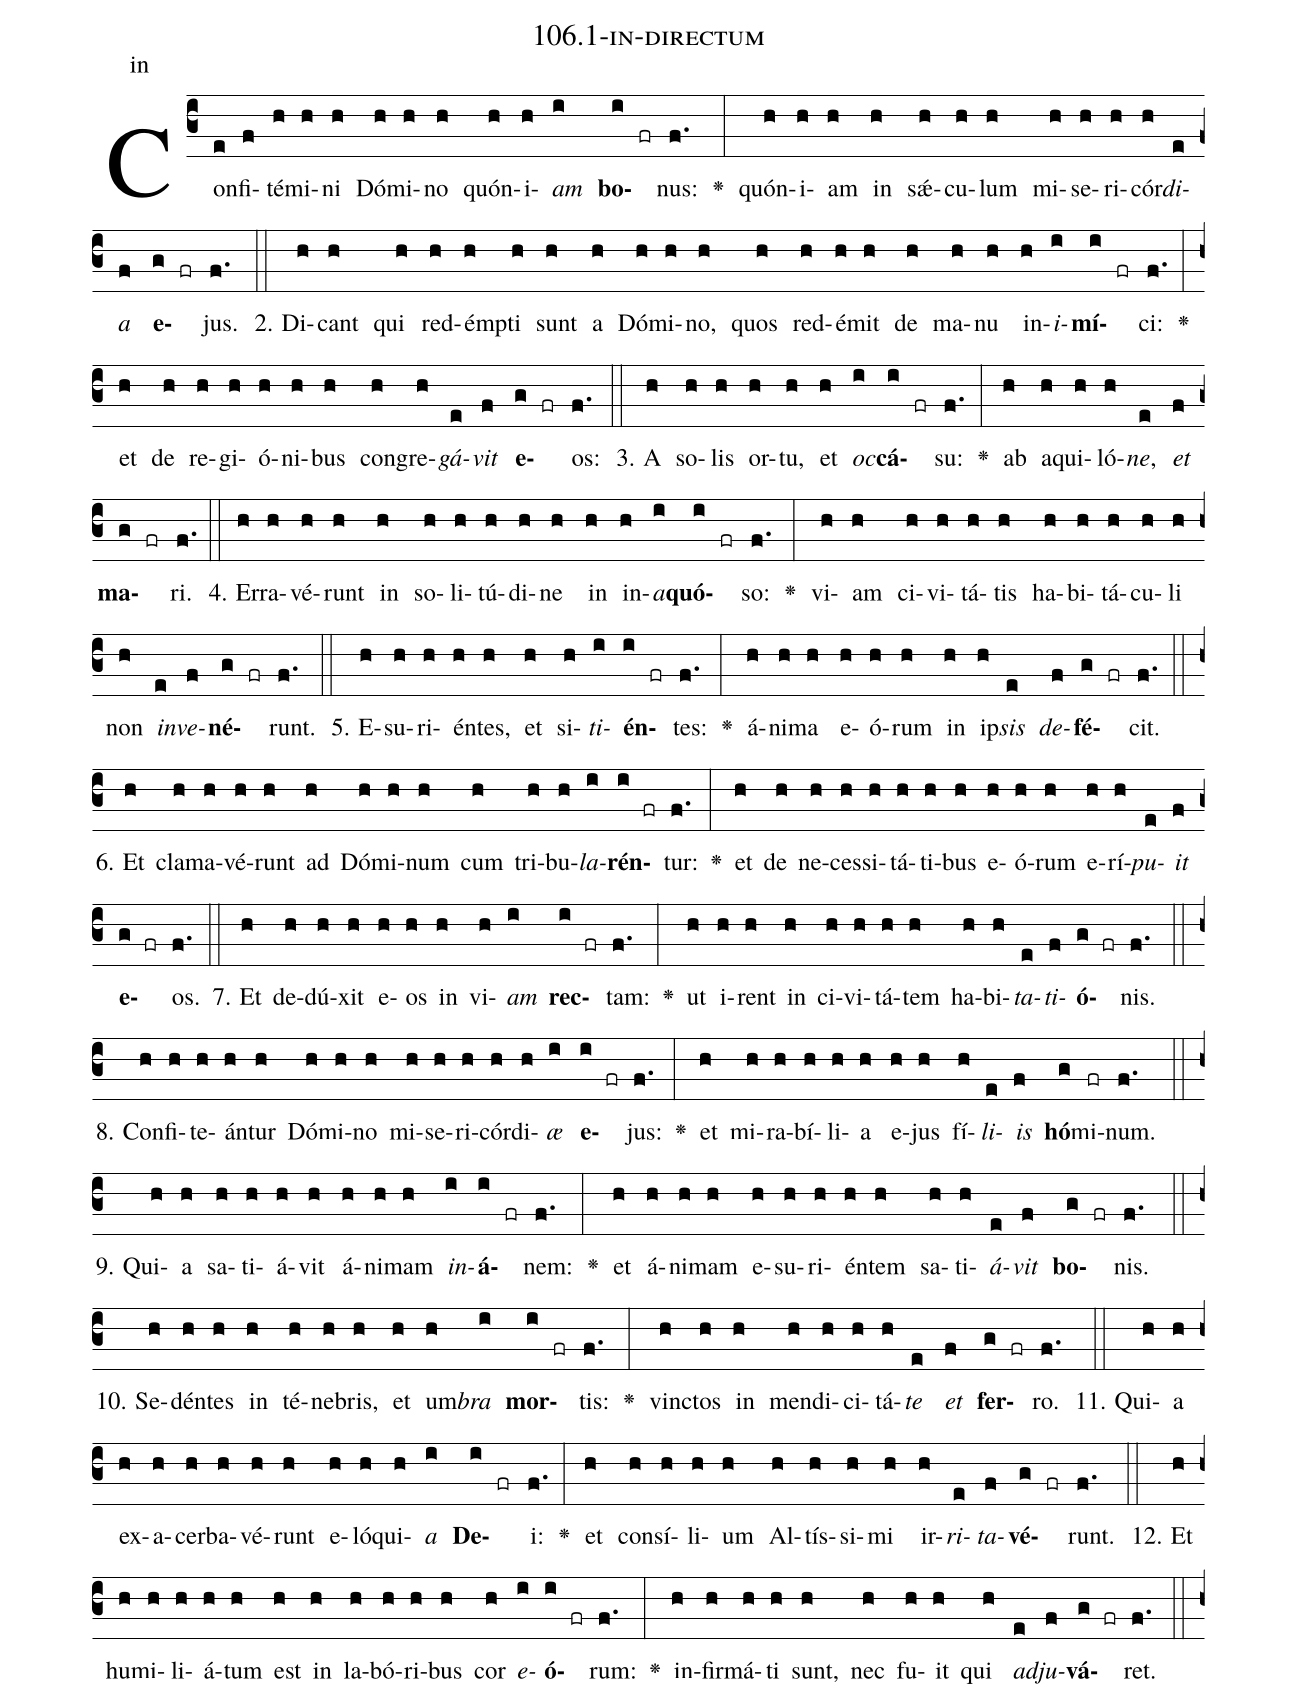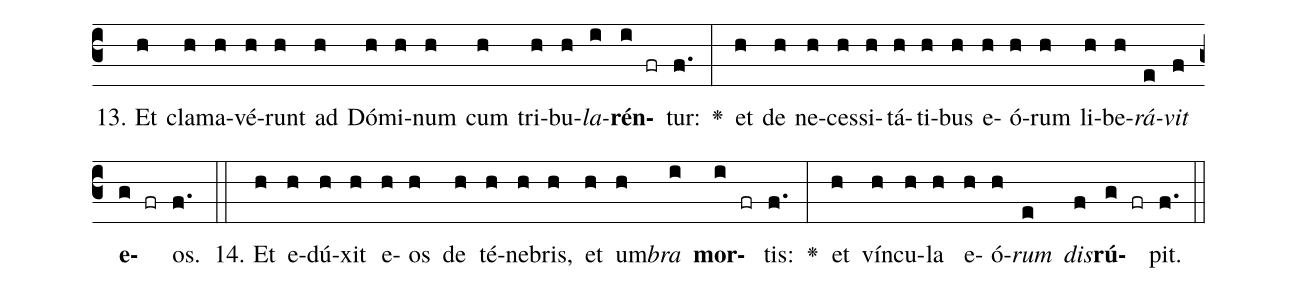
name: 106.1-in-directum;
annotation: in;
%%
(c3)Con(e)fi(f)té(h)mi(h)ni(h) Dó(h)mi(h)no(h) quón(h)i(h)<i>am</i>(i) <b>bo</b>(i fr)nus:(f.) <v>\greheightstar</v>(:) quón(h)i(h)am(h) in(h) sǽ(h)cu(h)lum(h) mi(h)se(h)ri(h)cór(h)<i>di</i>(e)<i>a</i>(f) <b>e</b>(g fr)jus.(f.) (::)
2. Di(h)cant(h) qui(h) red(h)émp(h)ti(h) sunt(h) a(h) Dó(h)mi(h)no,(h) quos(h) red(h)é(h)mit(h) de(h) ma(h)nu(h) in(h)<i>i</i>(i)<b>mí</b>(i fr)ci:(f.) <v>\greheightstar</v>(:) et(h) de(h) re(h)gi(h)ó(h)ni(h)bus(h) con(h)gre(h)<i>gá</i>(e)<i>vit</i>(f) <b>e</b>(g fr)os:(f.) (::)
3. A(h) so(h)lis(h) or(h)tu,(h) et(h) <i>oc</i>(i)<b>cá</b>(i fr)su:(f.) <v>\greheightstar</v>(:) ab(h) a(h)qui(h)ló(h)<i>ne</i>,(e) <i>et</i>(f) <b>ma</b>(g fr)ri.(f.) (::)
4. Er(h)ra(h)vé(h)runt(h) in(h) so(h)li(h)tú(h)di(h)ne(h) in(h) in(h)<i>a</i>(i)<b>quó</b>(i fr)so:(f.) <v>\greheightstar</v>(:) vi(h)am(h) ci(h)vi(h)tá(h)tis(h) ha(h)bi(h)tá(h)cu(h)li(h) non(h) <i>in</i>(e)<i>ve</i>(f)<b>né</b>(g fr)runt.(f.) (::)
5. E(h)su(h)ri(h)én(h)tes,(h) et(h) si(h)<i>ti</i>(i)<b>én</b>(i fr)tes:(f.) <v>\greheightstar</v>(:) á(h)ni(h)ma(h) e(h)ó(h)rum(h) in(h) ip(h)<i>sis</i>(e) <i>de</i>(f)<b>fé</b>(g fr)cit.(f.) (::)
6. Et(h) cla(h)ma(h)vé(h)runt(h) ad(h) Dó(h)mi(h)num(h) cum(h) tri(h)bu(h)<i>la</i>(i)<b>rén</b>(i fr)tur:(f.) <v>\greheightstar</v>(:) et(h) de(h) ne(h)ces(h)si(h)tá(h)ti(h)bus(h) e(h)ó(h)rum(h) e(h)rí(h)<i>pu</i>(e)<i>it</i>(f) <b>e</b>(g fr)os.(f.) (::)
7. Et(h) de(h)dú(h)xit(h) e(h)os(h) in(h) vi(h)<i>am</i>(i) <b>rec</b>(i fr)tam:(f.) <v>\greheightstar</v>(:) ut(h) i(h)rent(h) in(h) ci(h)vi(h)tá(h)tem(h) ha(h)bi(h)<i>ta</i>(e)<i>ti</i>(f)<b>ó</b>(g fr)nis.(f.) (::)
8. Con(h)fi(h)te(h)án(h)tur(h) Dó(h)mi(h)no(h) mi(h)se(h)ri(h)cór(h)di(h)<i>æ</i>(i) <b>e</b>(i fr)jus:(f.) <v>\greheightstar</v>(:) et(h) mi(h)ra(h)bí(h)li(h)a(h) e(h)jus(h) fí(h)<i>li</i>(e)<i>is</i>(f) <b>hó</b>(g)mi(fr)num.(f.) (::)
9. Qui(h)a(h) sa(h)ti(h)á(h)vit(h) á(h)ni(h)mam(h) <i>in</i>(i)<b>á</b>(i fr)nem:(f.) <v>\greheightstar</v>(:) et(h) á(h)ni(h)mam(h) e(h)su(h)ri(h)én(h)tem(h) sa(h)ti(h)<i>á</i>(e)<i>vit</i>(f) <b>bo</b>(g fr)nis.(f.) (::)
10. Se(h)dén(h)tes(h) in(h) té(h)ne(h)bris,(h) et(h) um(h)<i>bra</i>(i) <b>mor</b>(i fr)tis:(f.) <v>\greheightstar</v>(:) vinc(h)tos(h) in(h) men(h)di(h)ci(h)tá(h)<i>te</i>(e) <i>et</i>(f) <b>fer</b>(g fr)ro.(f.) (::)
11. Qui(h)a(h) ex(h)a(h)cer(h)ba(h)vé(h)runt(h) e(h)ló(h)qui(h)<i>a</i>(i) <b>De</b>(i fr)i:(f.) <v>\greheightstar</v>(:) et(h) con(h)sí(h)li(h)um(h) Al(h)tís(h)si(h)mi(h) ir(h)<i>ri</i>(e)<i>ta</i>(f)<b>vé</b>(g fr)runt.(f.) (::)
12. Et(h) hu(h)mi(h)li(h)á(h)tum(h) est(h) in(h) la(h)bó(h)ri(h)bus(h) cor(h) <i>e</i>(i)<b>ó</b>(i fr)rum:(f.) <v>\greheightstar</v>(:) in(h)fir(h)má(h)ti(h) sunt,(h) nec(h) fu(h)it(h) qui(h) <i>ad</i>(e)<i>ju</i>(f)<b>vá</b>(g fr)ret.(f.) (::)
13. Et(h) cla(h)ma(h)vé(h)runt(h) ad(h) Dó(h)mi(h)num(h) cum(h) tri(h)bu(h)<i>la</i>(i)<b>rén</b>(i fr)tur:(f.) <v>\greheightstar</v>(:) et(h) de(h) ne(h)ces(h)si(h)tá(h)ti(h)bus(h) e(h)ó(h)rum(h) li(h)be(h)<i>rá</i>(e)<i>vit</i>(f) <b>e</b>(g fr)os.(f.) (::)
14. Et(h) e(h)dú(h)xit(h) e(h)os(h) de(h) té(h)ne(h)bris,(h) et(h) um(h)<i>bra</i>(i) <b>mor</b>(i fr)tis:(f.) <v>\greheightstar</v>(:) et(h) vín(h)cu(h)la(h) e(h)ó(h)<i>rum</i>(e) <i>dis</i>(f)<b>rú</b>(g fr)pit.(f.) (::)
